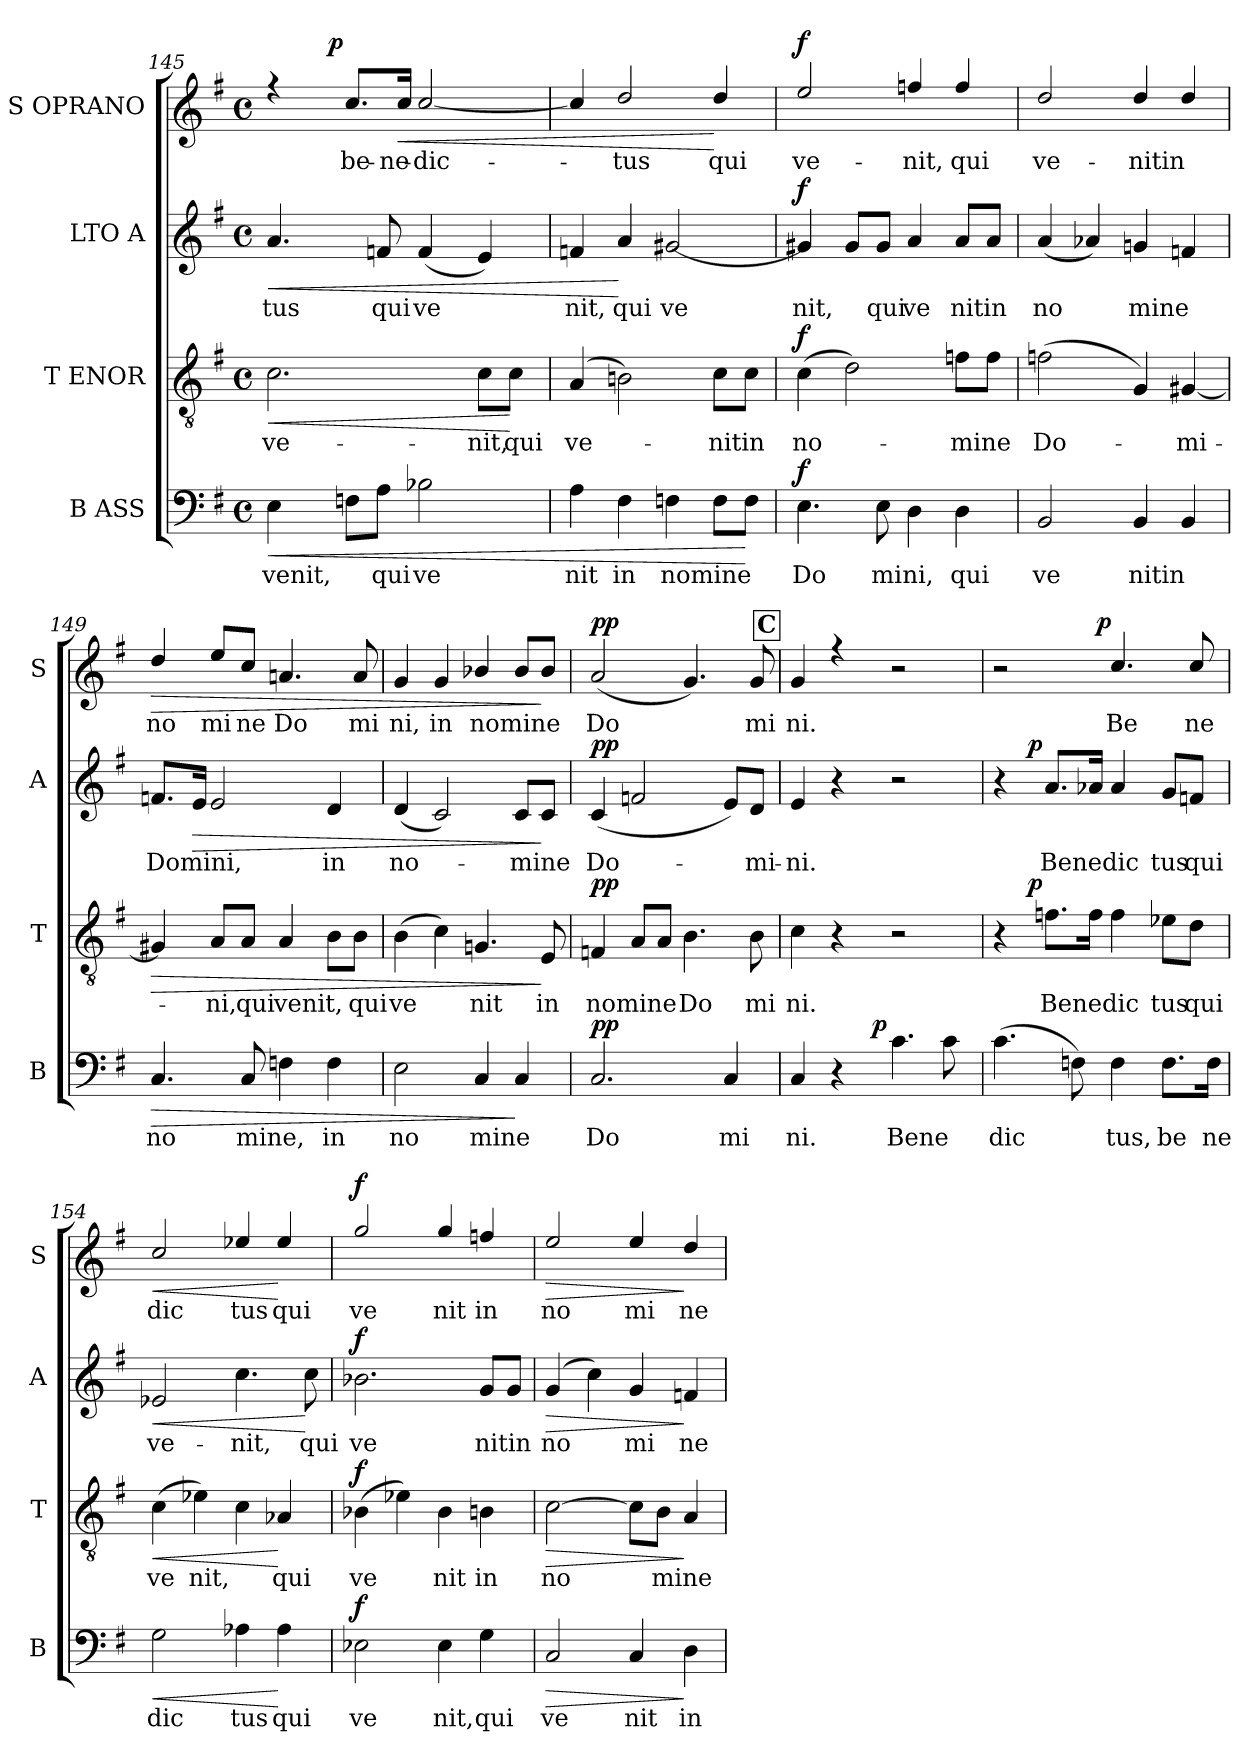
**kern	**text	**dynam	**kern	**text	**dynam	**kern	**text	**dynam	**kern	**text	**dynam
*part4	*part4	*part4	*part3	*part3	*part3	*part2	*part2	*part2	*part1	*part1	*part1
*staff4	*staff4	*staff4	*staff3	*staff3	*staff3	*staff2	*staff2	*staff2	*staff1	*staff1	*staff1
*I"B ASS	*	*	*I"T ENOR	*	*	*I"LTO  A	*	*	*I"S OPRANO	*	*
*I'B	*	*	*I'T	*	*	*I'A	*	*	*I'S	*	*
*clefF4	*	*	*clefGv2	*	*	*clefG2	*	*	*clefG2	*	*
*k[f#]	*	*	*k[f#]	*	*	*k[f#]	*	*	*k[f#]	*	*
*G:	*	*	*G:	*	*	*G:	*	*	*G:	*	*
*M4/4	*	*	*M4/4	*	*	*M4/4	*	*	*M4/4	*	*
*met(c)	*	*	*met(c)	*	*	*met(c)	*	*	*met(c)	*	*
=145	=145	=145	=145	=145	=145	=145	=145	=145	=145	=145	=145
!	!LO:LY:b	!LO:HP:b	!	!LO:LY:b:cj	!LO:HP:b	!	!LO:LY:b:cj	!LO:HP:b	!	!	!
*	*	*	*	*	*	*	*	*	*^	*	*
4E\	venit,	<	2.c\	ve-	<	4.a/	tus	<	4rff	8ryy	.	.
.	.	.	.	.	.	.	.	.	.	16ryy	.	.
.	.	.	.	.	.	.	.	.	.	64ryy	.	.
!	!	!	!	!	!	!	!	!	!	!	!	!LO:DY:a
.	.	.	.	.	.	.	.	.	.	2ryy	.	p
!	!	!	!	!	!	!	!	!	!	!	!LO:LY:b:cj	!
8Fn\L	.	.	.	.	.	.	.	.	8.cc/L	.	be-	.
!	!LO:LY:b:cj	!	!	!	!	!	!LO:LY:b:cj	!	!	!	!	!
8A\J	qui	.	.	.	.	8fn/	qui	.	.	.	.	.
!	!	!	!	!	!	!	!	!	!	!	!LO:LY:b:cj	!LO:HP:b
.	.	.	.	.	.	.	.	.	16cc/Jk	.	-ne-	<
!	!LO:LY:b:cj	!	!	!	!	!	!LO:LY:b:cj	!	!	!	!LO:LY:b	!
2B-X\	ve	.	.	.	.	(<4f/	ve	.	[>2cc/	.	-dic-	.
.	.	.	.	.	.	.	.	.	.	4ryy	.	.
!	!	!	!	!LO:LY:b:cj	!	!	!	!	!	!	!	!
.	.	.	8c\L	-nit,	.	4e/)	.	.	.	.	.	.
!	!	!	!	!LO:LY:b:cj	!	!	!	!	!	!	!	!
.	.	.	8c\J	qui	[	.	.	.	.	.	.	.
.	.	.	.	.	.	.	.	.	.	32.ryy	.	.
=146	=146	=146	=146	=146	=146	=146	=146	=146	=146	=146	=146	=146
!	!LO:LY:b:cj	!	!	!LO:LY:b:cj	!	!	!LO:LY:b:cj	!	!	!	!	!
*	*	*	*	*	*	*	*	*	*v	*v	*	*
4A\	nit	.	(>4A/	ve-	.	4fn/	nit,	.	4cc/]	.	.
!	!LO:LY:b:cj	!	!	!	!	!	!LO:LY:b:cj	!	!	!LO:LY:b:cj	!
4F#\	in	.	2Bn\)	.	.	4a/	qui	[	2dd/	-tus	.
!	!LO:LY:b	!	!	!	!	!	!LO:LY:b:cj	!	!	!	!
4Fn\	nomine	.	.	.	.	[<2g#X/	ve	.	.	.	.
!	!	!	!	!LO:LY:b:cj	!	!	!	!	!	!LO:LY:b:cj	!
8F\L	.	.	8c\L	-nitin	.	.	.	.	4dd/	qui	[
8F\J	.	[	8c\J	.	.	.	.	.	.	.	.
=147	=147	=147	=147	=147	=147	=147	=147	=147	=147	=147	=147
!	!LO:LY:b:cj	!LO:DY:a	!	!LO:LY:b:cj	!LO:DY:a	!	!LO:LY:b	!LO:DY:a	!	!LO:LY:b:cj	!LO:DY:a
4.E\	Do	f	(>4c\	no-	f	4g#X/]	nit,	f	2ee/	ve-	f
.	.	.	2d\)	.	.	8g#/L	.	.	.	.	.
!	!LO:LY:b:cj	!	!	!	!	!	!LO:LY:b:cj	!	!	!	!
8E\	mi	.	.	.	.	8g#/J	qui	.	.	.	.
!	!LO:LY:b:cj	!	!	!	!	!	!LO:LY:b:cj	!	!	!LO:LY:b:cj	!
4D\	ni,	.	.	.	.	4a/	ve	.	4ffn/	-nit,	.
!	!LO:LY:b:cj	!	!	!LO:LY:b:cj	!	!	!LO:LY:b:cj	!	!	!LO:LY:b:cj	!
4D\	qui	.	8fn\L	-mine	.	8a/L	nitin	.	4ff/	qui	.
.	.	.	8f\J	.	.	8a/J	.	.	.	.	.
=148	=148	=148	=148	=148	=148	=148	=148	=148	=148	=148	=148
!	!LO:LY:b:cj	!	!	!LO:LY:b	!	!	!LO:LY:b:cj	!	!	!LO:LY:b:cj	!
2BB/	ve	.	(>2fn\	Do-	.	(<4a/	no	.	2dd/	ve-	.
.	.	.	.	.	.	4a-X/)	.	.	.	.	.
!	!LO:LY:b:cj	!	!	!	!	!	!LO:LY:b:cj	!	!	!LO:LY:b:cj	!
4BB/	nitin	.	4G/)	.	.	4gn/	mine	.	4dd/	-nitin	.
!	!	!	!	!LO:LY:b	!	!	!	!	!	!	!
4BB/	.	.	[>4G#X/	-mi-	.	4fn/	.	.	4dd/	.	.
!!LO:LB:g=z
=149	=149	=149	=149	=149	=149	=149	=149	=149	=149	=149	=149
!	!LO:LY:b:cj	!LO:HP:b	!	!	!LO:HP:b	!	!LO:LY:b	!	!	!LO:LY:b:cj	!LO:HP:b
*	*	*	*^	*	*	*	*	*	*	*	*
4.C/	no	>	4G#X/]	32ryy	.	>	8.fn/L	Domini,	.	4dd/	no	>
.	.	.	.	2ryy	.	.	.	.	.	.	.	.
!	!	!	!	!	!	!	!	!	!LO:HP:b	!	!	!
.	.	.	.	.	.	.	16e/Jk	.	>	.	.	.
!	!	!	!	!	!LO:LY:b:cj	!	!	!	!	!	!LO:LY:b:cj	!
.	.	.	8A/L	.	-ni,	.	2e/	.	.	8ee/L	mi	.
!	!LO:LY:b	!	!	!	!LO:LY:b:cj	!	!	!	!	!	!LO:LY:b:cj	!
8C/	mine,	.	8A/J	.	qui	.	.	.	.	8cc/J	ne	.
!	!	!	!	!	!LO:LY:b	!	!	!	!	!	!LO:LY:b:cj	!
4Fn\	.	.	4A/	.	venit,	.	.	.	.	4.an/	Do	.
.	.	.	.	4...ryy	.	.	.	.	.	.	.	.
!	!LO:LY:b:cj	!	!	!	!	!	!	!LO:LY:b:cj	!	!	!	!
4F\	in	.	8B\L	.	.	.	4d/	in	.	.	.	.
!	!	!	!	!	!LO:LY:b:cj	!	!	!	!	!	!LO:LY:b:cj	!
.	.	.	8B\J	.	qui	.	.	.	.	8a/	mi	.
=150	=150	=150	=150	=150	=150	=150	=150	=150	=150	=150	=150	=150
!	!LO:LY:b:cj	!	!	!	!LO:LY:b:cj	!	!	!LO:LY:b:cj	!	!	!LO:LY:b:cj	!
*	*	*	*v	*v	*	*	*	*	*	*	*	*
2E\	no	.	(>4B\	ve	.	(<4d/	no-	.	4g/	ni,	.
!	!	!	!	!	!	!	!	!	!	!LO:LY:b:cj	!
.	.	.	4c\)	.	.	2c/)	.	.	4g/	in	.
!	!LO:LY:b:cj	!	!	!LO:LY:b:cj	!	!	!	!	!	!LO:LY:b	!
4C/	mine	.	4.Gn/	nit	.	.	.	.	4b-X/	nomine	.
!	!	!	!	!	!	!	!LO:LY:b:cj	!	!	!	!
4C/	.	]	.	.	.	8c/L	-mine	.	8b-/L	.	.
!	!	!	!	!LO:LY:b:cj	!	!	!	!	!	!	!
.	.	.	8E/	in	]	8c/J	.	]	8b-/J	.	]
!!LO:REH:place=s1:a:fs=12:t=C:qo=3.8125
=151	=151	=151	=151	=151	=151	=151	=151	=151	=151	=151	=151
!	!LO:LY:b:cj	!LO:DY:a	!	!LO:LY:b	!LO:DY:a	!	!LO:LY:b	!LO:DY:a	!	!LO:LY:b	!LO:DY:a
2.C/	Do	pp	4Fn/	nomine	pp	(<4c/	Do-	pp	(>2a/	Do	pp
.	.	.	8A/L	.	.	2fn/	.	.	.	.	.
.	.	.	8A/J	.	.	.	.	.	.	.	.
!	!	!	!	!LO:LY:b:cj	!	!	!	!	!	!	!
.	.	.	4.B\	Do	.	.	.	.	4.g/)	.	.
!	!LO:LY:b:cj	!	!	!	!	!	!	!	!	!	!
4C/	mi	.	.	.	.	8e/L)	.	.	.	.	.
!	!	!	!	!LO:LY:b:cj	!	!	!LO:LY:b:cj	!	!	!LO:LY:b:cj	!
.	.	.	8B\	mi	.	8d/J	-mi-	.	8g/	mi	.
=152	=152	=152	=152	=152	=152	=152	=152	=152	=152	=152	=152
!	!LO:LY:b:cj	!	!	!LO:LY:b:cj	!	!	!LO:LY:b:cj	!	!	!LO:LY:b:cj	!
*^	*	*	*	*	*	*	*	*	*	*	*
4C/	4ryy	ni.	.	4c\	ni.	.	4e/	-ni.	.	4g/	ni.	.
4r	8ryy	.	.	4r	.	.	4r	.	.	4rff	.	.
.	32.ryy	.	.	.	.	.	.	.	.	.	.	.
!	!	!	!LO:DY:a	!	!	!	!	!	!	!	!	!
.	2ryy	.	p	.	.	.	.	.	.	.	.	.
!	!	!LO:LY:b:cj	!	!	!	!	!	!	!	!	!	!
4.c\	.	Bene	.	2r	.	.	2r	.	.	2r	.	.
8c\	.	.	.	.	.	.	.	.	.	.	.	.
.	16ryy	.	.	.	.	.	.	.	.	.	.	.
.	64ryy	.	.	.	.	.	.	.	.	.	.	.
=153	=153	=153	=153	=153	=153	=153	=153	=153	=153	=153	=153	=153
!	!	!LO:LY:b	!	!	!	!	!	!	!	!	!	!
*v	*v	*	*	*^	*	*	*^	*	*	*^	*	*
(>4.c\	dic	.	4r	8.ryy	.	.	4r	8.ryy	.	.	2r	4ryy	.	.
!	!	!	!	!	!	!LO:DY:a	!	!	!	!LO:DY:a	!	!	!	!
.	.	.	.	2ryy	.	p	.	2ryy	.	p	.	.	.	.
!	!	!	!	!	!LO:LY:b	!	!	!	!LO:LY:b	!	!	!	!	!
.	.	.	8.fn\L	.	Benedic	.	8.a/L	.	Benedic	.	.	8ryy	.	.
8Fn\)	.	.	.	.	.	.	.	.	.	.	.	16ryy	.	.
.	.	.	16f\Jk	.	.	.	16a-X/Jk	.	.	.	.	64ryy	.	.
!	!	!	!	!	!	!	!	!	!	!	!	!	!	!LO:DY:a
.	.	.	.	.	.	.	.	.	.	.	.	2ryy	.	p
!	!LO:LY:b:cj	!	!	!	!	!	!	!	!	!	!	!	!LO:LY:b:cj	!
4F\	tus,	.	4f\	.	.	.	4a-/	.	.	.	4.cc/	.	Be	.
.	.	.	.	4ryy	.	.	.	4ryy	.	.	.	.	.	.
!	!LO:LY:b:cj	!	!	!	!LO:LY:b:cj	!	!	!	!LO:LY:b:cj	!	!	!	!	!
8.F\L	be	.	8e-X\L	.	tus	.	8g/L	.	tus	.	.	.	.	.
!	!	!	!	!	!LO:LY:b:cj	!	!	!	!LO:LY:b:cj	!	!	!	!LO:LY:b:cj	!
.	.	.	8d\J	.	qui	.	8fn/J	.	qui	.	8cc/	.	ne	.
!	!LO:LY:b:cj	!	!	!	!	!	!	!	!	!	!	!	!	!
16F\Jk	ne	.	.	16ryy	.	.	.	16ryy	.	.	.	.	.	.
.	.	.	.	.	.	.	.	.	.	.	.	32.ryy	.	.
=154	=154	=154	=154	=154	=154	=154	=154	=154	=154	=154	=154	=154	=154	=154
!	!LO:LY:b:cj	!LO:HP:b	!	!	!LO:LY:b:cj	!LO:HP:b	!	!	!LO:LY:b:cj	!LO:HP:b	!	!	!LO:LY:b:cj	!LO:HP:b
*	*	*	*v	*v	*	*	*	*	*	*	*v	*v	*	*
*	*	*	*	*	*	*v	*v	*	*	*	*	*
2G\	dic	<	(>4c\	ve	<	2e-X/	ve-	<	2cc/	dic	<
!	!	!	!	!LO:LY:b	!	!	!	!	!	!	!
.	.	.	4e-X\)	nit,	.	.	.	.	.	.	.
!	!LO:LY:b:cj	!	!	!	!	!	!LO:LY:b:cj	!	!	!LO:LY:b:cj	!
4A-X\	tus	.	4c\	.	.	4.cc\	-nit,	.	4ee-X/	tus	.
!	!LO:LY:b:cj	!	!	!LO:LY:b:cj	!	!	!	!	!	!LO:LY:b:cj	!
4A-\	qui	[	4A-X/	qui	[	.	.	.	4ee-/	qui	[
!	!	!	!	!	!	!	!LO:LY:b:cj	!	!	!	!
.	.	.	.	.	.	8cc\	qui	[	.	.	.
!!LO:LB:g=z
=155	=155	=155	=155	=155	=155	=155	=155	=155	=155	=155	=155
!	!LO:LY:b:cj	!LO:DY:a	!	!LO:LY:b:cj	!LO:DY:a	!	!LO:LY:b:cj	!LO:DY:a	!	!LO:LY:b:cj	!LO:DY:a
2E-X\	ve	f	(>4B-X\	ve	f	2.b-X\	ve	f	2gg/	ve	f
.	.	.	4e-X\)	.	.	.	.	.	.	.	.
!	!LO:LY:b:cj	!	!	!LO:LY:b:cj	!	!	!	!	!	!LO:LY:b:cj	!
4E-\	nit,	.	4B-\	nit	.	.	.	.	4gg/	nit	.
!	!LO:LY:b:cj	!	!	!LO:LY:b:cj	!	!	!LO:LY:b:cj	!	!	!LO:LY:b:cj	!
4G\	qui	.	4Bn\	in	.	8g/L	nitin	.	4ffn/	in	.
.	.	.	.	.	.	8g/J	.	.	.	.	.
=156	=156	=156	=156	=156	=156	=156	=156	=156	=156	=156	=156
!	!LO:LY:b:cj	!LO:HP:b	!	!LO:LY:b:cj	!LO:HP:b	!	!LO:LY:b:cj	!LO:HP:b	!	!LO:LY:b:cj	!LO:HP:b
2C/	ve	>	[>2c\	no	>	(>4g/	no	>	2ee/	no	>
.	.	.	.	.	.	4cc\)	.	.	.	.	.
!	!LO:LY:b:cj	!	!	!	!	!	!LO:LY:b:cj	!	!	!LO:LY:b:cj	!
4C/	nit	.	8c\L]	.	.	4g/	mi	.	4ee/	mi	.
!	!	!	!	!LO:LY:b:cj	!	!	!	!	!	!	!
.	.	.	8B\J	mine	.	.	.	.	.	.	.
!	!LO:LY:b:cj	!	!	!	!	!	!LO:LY:b:cj	!	!	!LO:LY:b:cj	!
4D\	in	]	4A/	.	]	4fn/	ne	]	4dd/	ne	]
=	=	=	=	=	=	=	=	=	=	=	=
*-	*-	*-	*-	*-	*-	*-	*-	*-	*-	*-	*-
